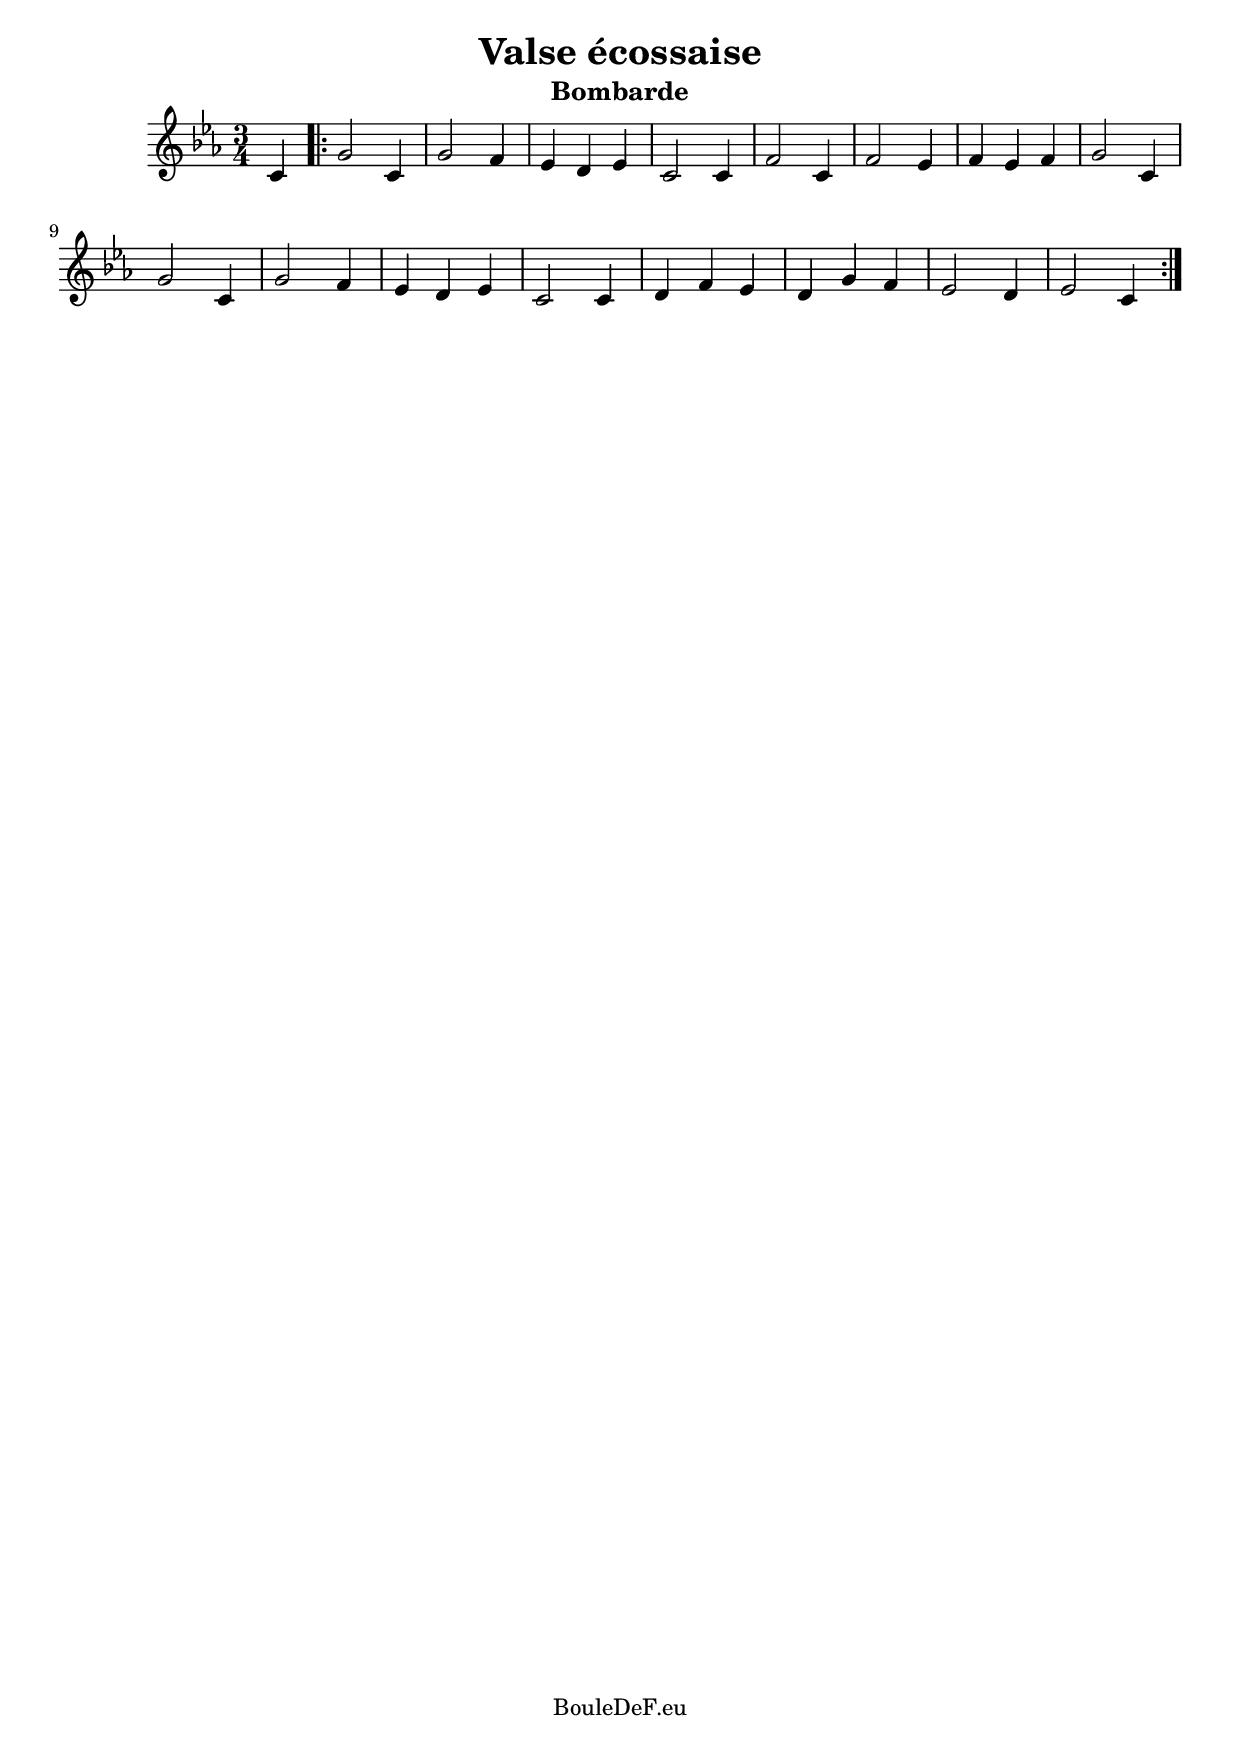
\version "2.14.2"
\include "italiano.ly"

\header {
	title = "Valse écossaise"
	instrument = "Bombarde"
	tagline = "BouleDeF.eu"
}

\score {
	\new Staff \relative sib {
		\clef "treble"
		\key mib \major
		\time 3/4

		\partial 4 do4
		\repeat volta 2 {
			| sol'2 do,4
			| sol'2 fa4
			| mib re mib
			| do2 do4
			| fa2 do4
			| fa2 mib4
			| fa4 mib fa
			| sol2 do,4
			| sol'2 do,4
			| sol'2 fa4
			| mib re mib
			| do2 do4
			| re4 fa mib
			| re sol fa
			| mib2 re4
			| mib2 do4
		}
	}
}

